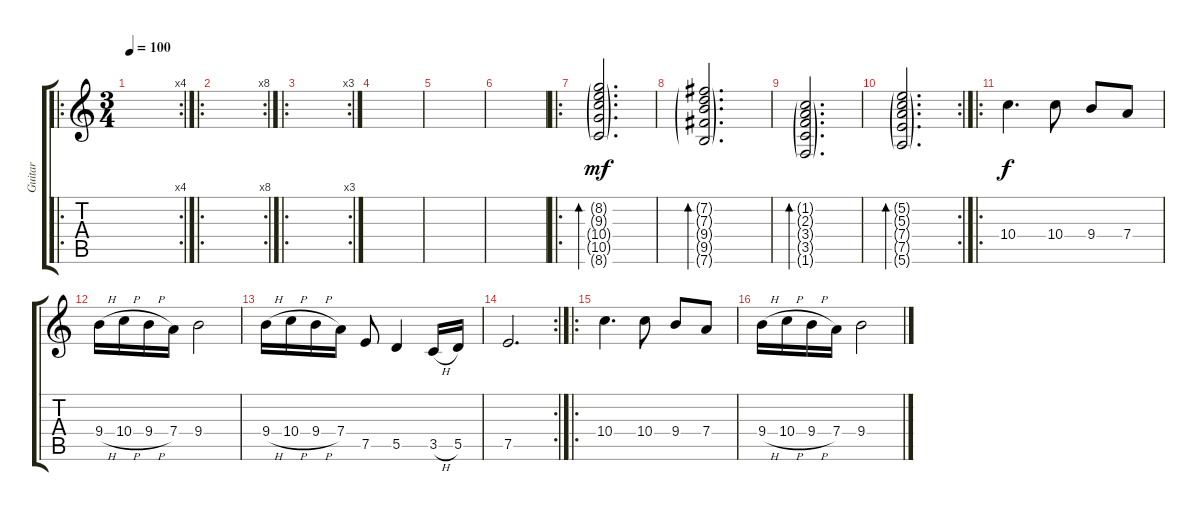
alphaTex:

\track ("Guitar" "Guitar") {instrument distortionguitar}
\staff {score tabs}
\tuning (E4 B3 G3 D3 A2 E2) {hide}
\ro
\rc 4
\ts (3 4)
\tempo 100
\clef g2
\ks c
|
\ro
\rc 8
|
\ro
\rc 3
|
|
|
|
\ro
(8.2{g} 9.3{g} 10.4{g} 10.5{g} 8.6{g}).2{d bd 60 dy mf} |
(7.2{g} 7.3{g} 9.4{g} 9.5{g} 7.6{g}).2{d bd 60} |
(1.2{g} 2.3{g} 3.4{g} 3.5{g} 1.6{g}).2{d bd 60} |
\rc 2
(5.2{g} 5.3{g} 7.4{g} 7.5{g} 5.6{g}).2{d bd 60} |
\ro
10.4.4{d dy f} 10.4.8 9.4.8 7.4.8 |
9.4{h}.16 10.4{h}.16 9.4{h}.16 7.4.16 9.4.2 |
9.4{h}.16 10.4{h}.16 9.4{h}.16 7.4.16 7.5.8 5.5.4 3.5{h}.16 5.5.16 |
\rc 2
7.5.2{d} |
\ro
10.4.4{d} 10.4.8 9.4.8 7.4.8 |
9.4{h}.16 10.4{h}.16 9.4{h}.16 7.4.16 9.4.2
